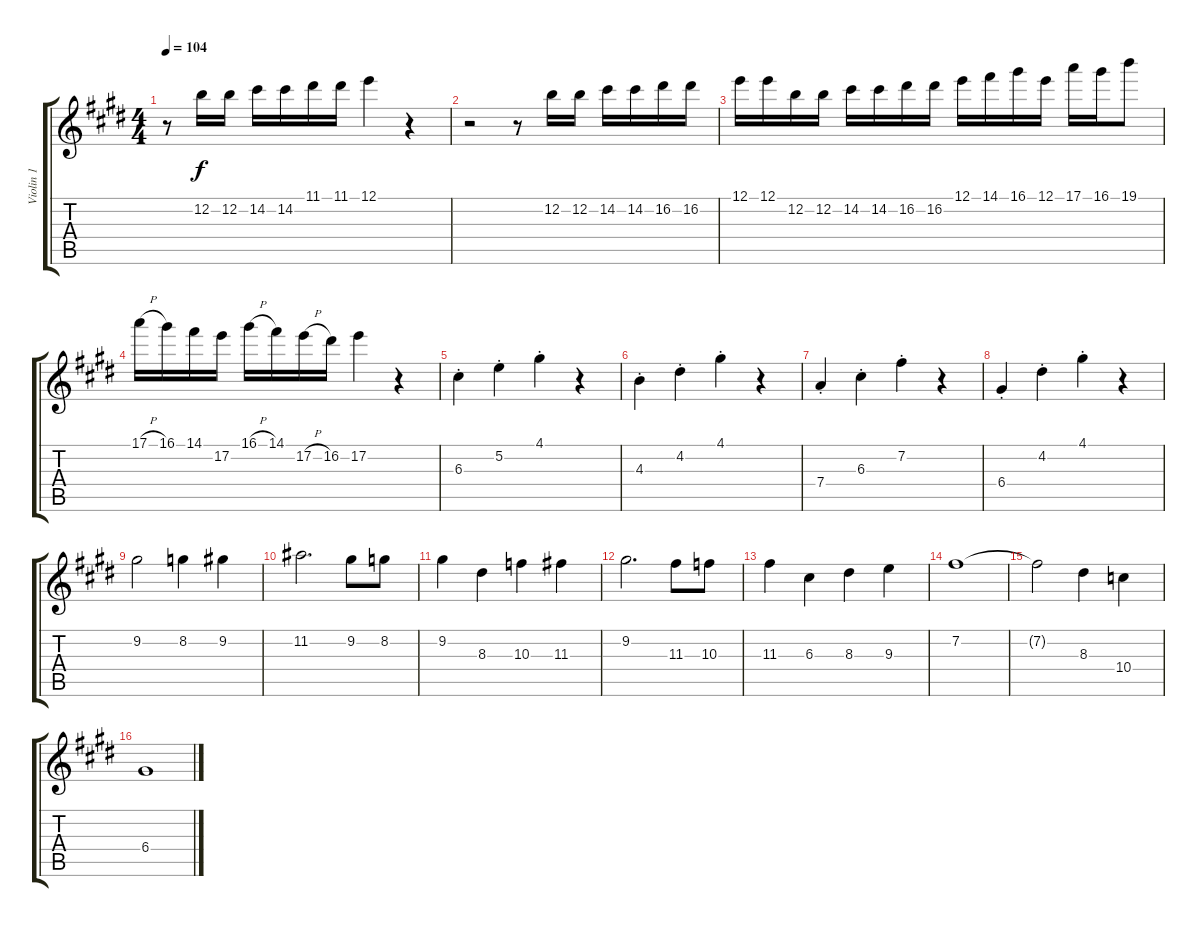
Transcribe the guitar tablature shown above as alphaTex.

\track ("Violin 1" "Violin 1") {instrument overdrivenguitar}
\staff {score tabs}
\tuning (E4 B3 G3 D3 A2 E2) {hide}
\ts (4 4)
\tempo 104
\clef g2
\ks e
r.8{dy f} 12.2.16 12.2.16 14.2.16 14.2.16 11.1.16 11.1.16 12.1.4 r.4 |
r.2 r.8 12.2.16 12.2.16 14.2.16 14.2.16 16.2.16 16.2.16 |
12.1.16 12.1.16 12.2.16 12.2.16 14.2.16 14.2.16 16.2.16 16.2.16 12.1.16 14.1.16 16.1.16 12.1.16 17.1.16 16.1.16 19.1.8 |
17.1{h}.16 16.1.16 14.1.16 17.2.16 16.1{h}.16 14.1.16 17.2{h}.16 16.2.16 17.2.4 r.4 |
6.3{st}.4 5.2{st}.4 4.1{st}.4 r.4 |
4.3{st}.4 4.2{st}.4 4.1{st}.4 r.4 |
7.4{st}.4 6.3{st}.4 7.2{st}.4 r.4 |
6.4{st}.4 4.2{st}.4 4.1{st}.4 r.4 |
9.2.2 8.2.4 9.2.4 |
11.2.2{d} 9.2.8 8.2.8 |
9.2.4 8.3.4 10.3.4 11.3.4 |
9.2.2{d} 11.3.8 10.3.8 |
11.3.4 6.3.4 8.3.4 9.3.4 |
7.2.1 |
7.2{t}.2 8.3.4 10.4.4 |
6.4.1
